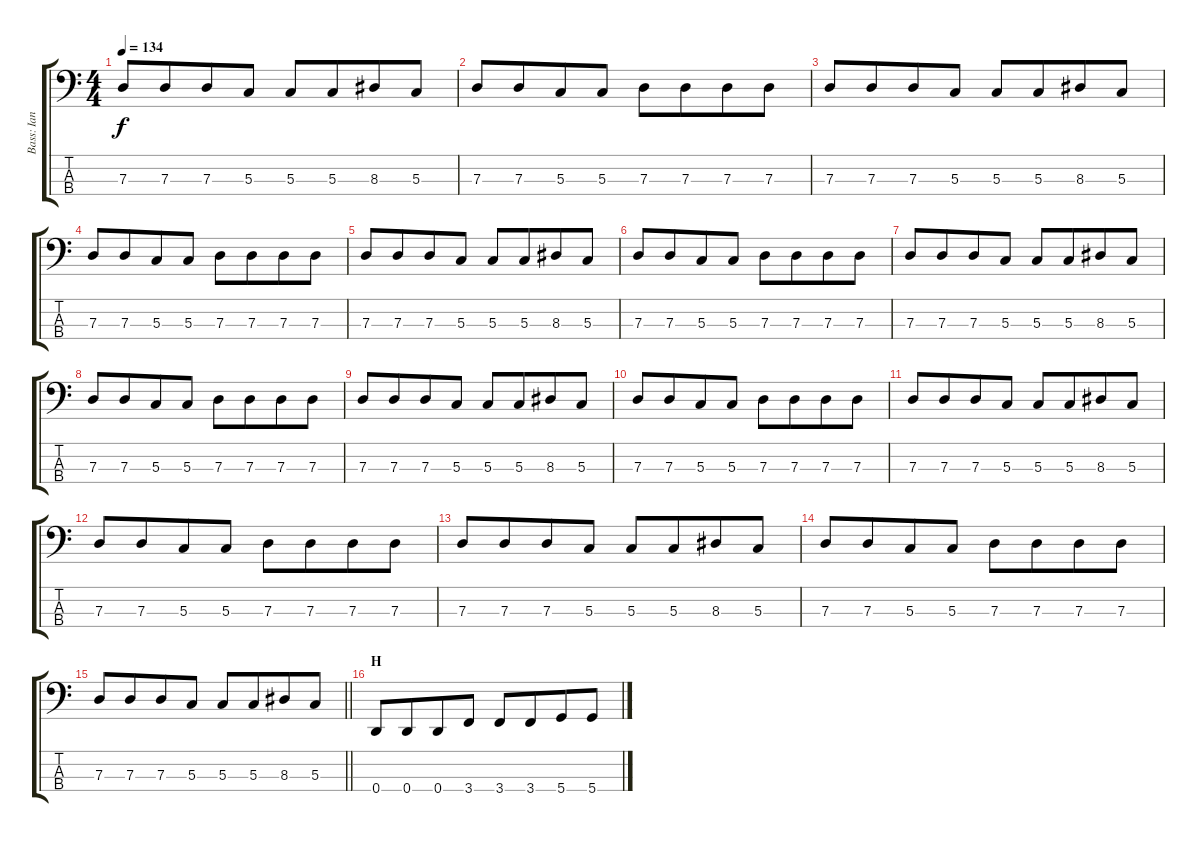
\track ("Bass: Ian" "Bass: Ian") {instrument electricbassfinger}
\staff {score tabs}
\tuning (F2 C2 G1 D1) {hide}
\ts (4 4)
\tempo 134
\clef f4
\ks c
7.3.8{dy f} 7.3.8{beam merge} 7.3.8 5.3.8 5.3.8 5.3.8{beam merge} 8.3.8 5.3.8 |
7.3.8 7.3.8{beam merge} 5.3.8 5.3.8 7.3.8 7.3.8{beam merge} 7.3.8 7.3.8 |
7.3.8 7.3.8{beam merge} 7.3.8 5.3.8 5.3.8 5.3.8{beam merge} 8.3.8 5.3.8 |
7.3.8 7.3.8{beam merge} 5.3.8 5.3.8 7.3.8 7.3.8{beam merge} 7.3.8 7.3.8 |
7.3.8 7.3.8{beam merge} 7.3.8 5.3.8 5.3.8 5.3.8{beam merge} 8.3.8 5.3.8 |
7.3.8 7.3.8{beam merge} 5.3.8 5.3.8 7.3.8 7.3.8{beam merge} 7.3.8 7.3.8 |
7.3.8 7.3.8{beam merge} 7.3.8 5.3.8 5.3.8 5.3.8{beam merge} 8.3.8 5.3.8 |
7.3.8 7.3.8{beam merge} 5.3.8 5.3.8 7.3.8 7.3.8{beam merge} 7.3.8 7.3.8 |
7.3.8 7.3.8{beam merge} 7.3.8 5.3.8 5.3.8 5.3.8{beam merge} 8.3.8 5.3.8 |
7.3.8 7.3.8{beam merge} 5.3.8 5.3.8 7.3.8 7.3.8{beam merge} 7.3.8 7.3.8 |
7.3.8 7.3.8{beam merge} 7.3.8 5.3.8 5.3.8 5.3.8{beam merge} 8.3.8 5.3.8 |
7.3.8 7.3.8{beam merge} 5.3.8 5.3.8 7.3.8 7.3.8{beam merge} 7.3.8 7.3.8 |
7.3.8 7.3.8{beam merge} 7.3.8 5.3.8 5.3.8 5.3.8{beam merge} 8.3.8 5.3.8 |
7.3.8 7.3.8{beam merge} 5.3.8 5.3.8 7.3.8 7.3.8{beam merge} 7.3.8 7.3.8 |
\barLineRight lightlight
7.3.8 7.3.8{beam merge} 7.3.8 5.3.8 5.3.8 5.3.8{beam merge} 8.3.8 5.3.8 |
\section ("" "H")
0.4.8 0.4.8{beam merge} 0.4.8 3.4.8 3.4.8 3.4.8{beam merge} 5.4.8 5.4.8
